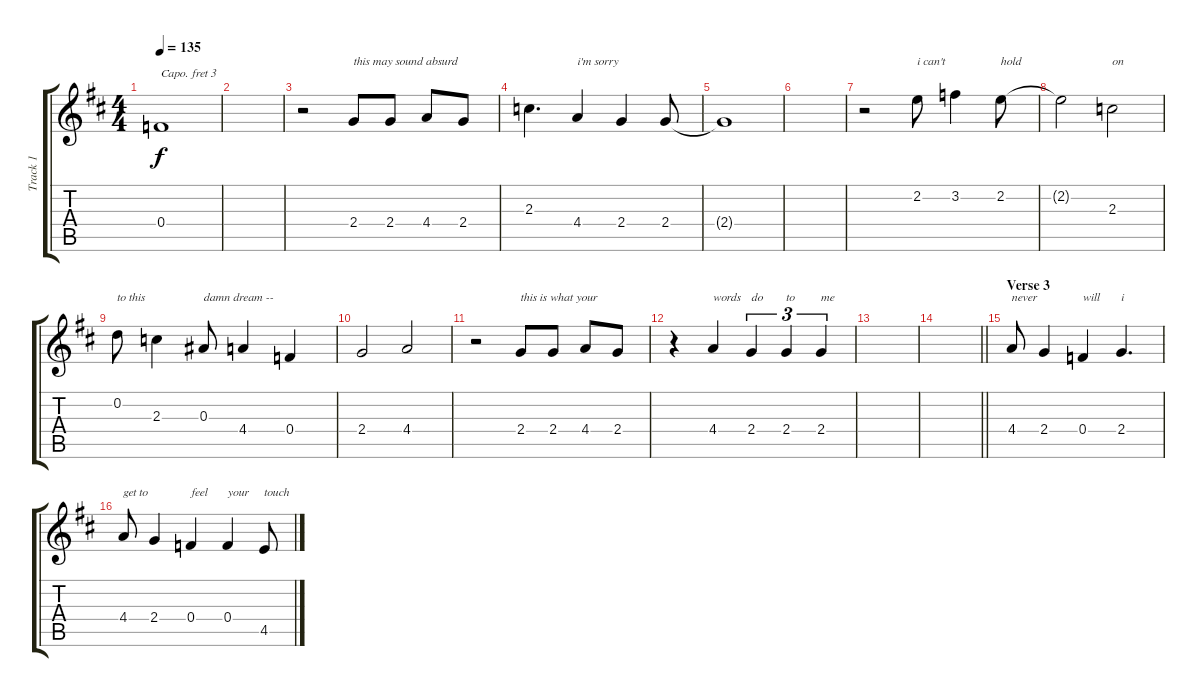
\track ("Track 1" "Track 1") {instrument acousticguitarsteel}
\staff {score tabs}
\capo 3
\tuning (E4 B3 G3 D3 A2 E2) {hide}
\ts (4 4)
\tempo 135
\clef g2
\ks d
0.4.1{dy f} |
|
r.2 2.4.8{txt "this may sound absurd"} 2.4.8 4.4.8 2.4.8 |
2.3.4{d} 4.4.4{txt "i'm sorry"} 2.4.4 2.4.8 |
2.4{t}.1 |
|
r.2 2.2.8{txt "i can't"} 3.2.4 2.2.8{txt "hold"} |
2.2{t}.2 2.3.2{txt "on"} |
0.2.8{txt "to this"} 2.3.4 0.3.8{txt "damn dream --"} 4.4.4 0.4.4 |
2.4.2 4.4.2 |
r.2 2.4.8{txt "this is what your"} 2.4.8 4.4.8 2.4.8 |
r.4 4.4.4{txt "words"} 2.4.4{tu (3 2) txt "do"} 2.4.4{tu (3 2) txt "to"} 2.4.4{tu (3 2) txt "me"} |
|
\barLineRight lightlight
|
\section ("" "Verse 3")
4.4.8{txt "never"} 2.4.4 0.4.4{txt "will"} 2.4.4{d txt "i"} |
4.4.8{txt "get to"} 2.4.4 0.4.4{txt "feel "} 0.4.4{txt "your "} 4.5.8{txt "touch"}
